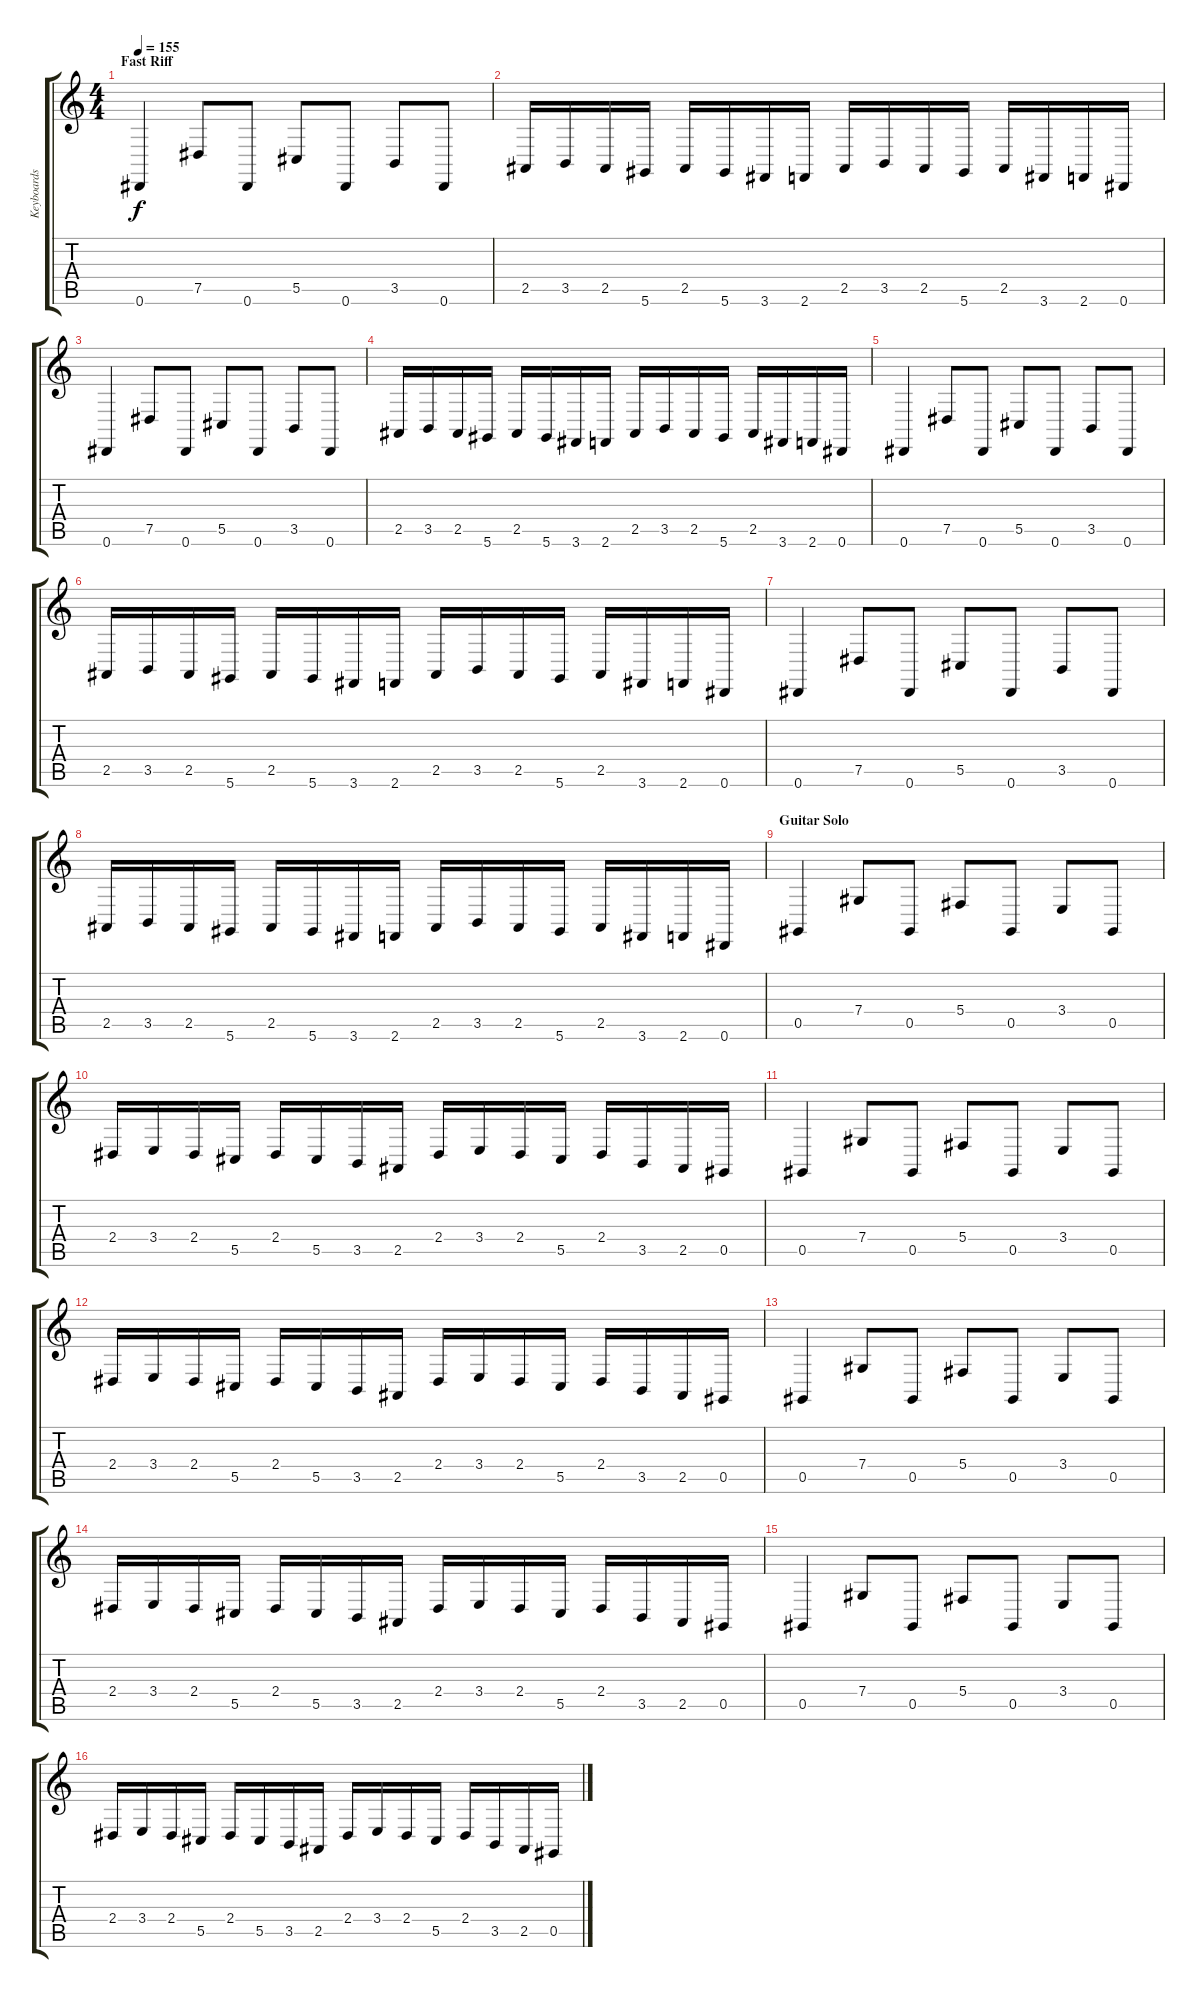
\track ("Keyboards" "Keyboards") {instrument harpsichord}
\staff {score tabs}
\tuning (Eb4 Bb3 Gb3 Db3 Ab2 Eb2) {hide}
\ts (4 4)
\section ("" "Fast Riff")
\tempo 155
\clef g2
\ks c
0.6.4{dy f instrument stringensemble1} 7.5.8 0.6.8 5.5.8 0.6.8 3.5.8 0.6.8 |
2.5.16 3.5.16 2.5.16 5.6.16 2.5.16 5.6.16 3.6.16 2.6.16 2.5.16 3.5.16 2.5.16 5.6.16 2.5.16 3.6.16 2.6.16 0.6.16 |
0.6.4 7.5.8 0.6.8 5.5.8 0.6.8 3.5.8 0.6.8 |
2.5.16 3.5.16 2.5.16 5.6.16 2.5.16 5.6.16 3.6.16 2.6.16 2.5.16 3.5.16 2.5.16 5.6.16 2.5.16 3.6.16 2.6.16 0.6.16 |
0.6.4 7.5.8 0.6.8 5.5.8 0.6.8 3.5.8 0.6.8 |
2.5.16 3.5.16 2.5.16 5.6.16 2.5.16 5.6.16 3.6.16 2.6.16 2.5.16 3.5.16 2.5.16 5.6.16 2.5.16 3.6.16 2.6.16 0.6.16 |
0.6.4 7.5.8 0.6.8 5.5.8 0.6.8 3.5.8 0.6.8 |
2.5.16 3.5.16 2.5.16 5.6.16 2.5.16 5.6.16 3.6.16 2.6.16 2.5.16 3.5.16 2.5.16 5.6.16 2.5.16 3.6.16 2.6.16 0.6.16 |
\section ("" "Guitar Solo")
0.5.4 7.4.8 0.5.8 5.4.8 0.5.8 3.4.8 0.5.8 |
2.4.16 3.4.16 2.4.16 5.5.16 2.4.16 5.5.16 3.5.16 2.5.16 2.4.16 3.4.16 2.4.16 5.5.16 2.4.16 3.5.16 2.5.16 0.5.16 |
0.5.4 7.4.8 0.5.8 5.4.8 0.5.8 3.4.8 0.5.8 |
2.4.16 3.4.16 2.4.16 5.5.16 2.4.16 5.5.16 3.5.16 2.5.16 2.4.16 3.4.16 2.4.16 5.5.16 2.4.16 3.5.16 2.5.16 0.5.16 |
0.5.4 7.4.8 0.5.8 5.4.8 0.5.8 3.4.8 0.5.8 |
2.4.16 3.4.16 2.4.16 5.5.16 2.4.16 5.5.16 3.5.16 2.5.16 2.4.16 3.4.16 2.4.16 5.5.16 2.4.16 3.5.16 2.5.16 0.5.16 |
0.5.4 7.4.8 0.5.8 5.4.8 0.5.8 3.4.8 0.5.8 |
2.4.16 3.4.16 2.4.16 5.5.16 2.4.16 5.5.16 3.5.16 2.5.16 2.4.16 3.4.16 2.4.16 5.5.16 2.4.16 3.5.16 2.5.16 0.5.16
